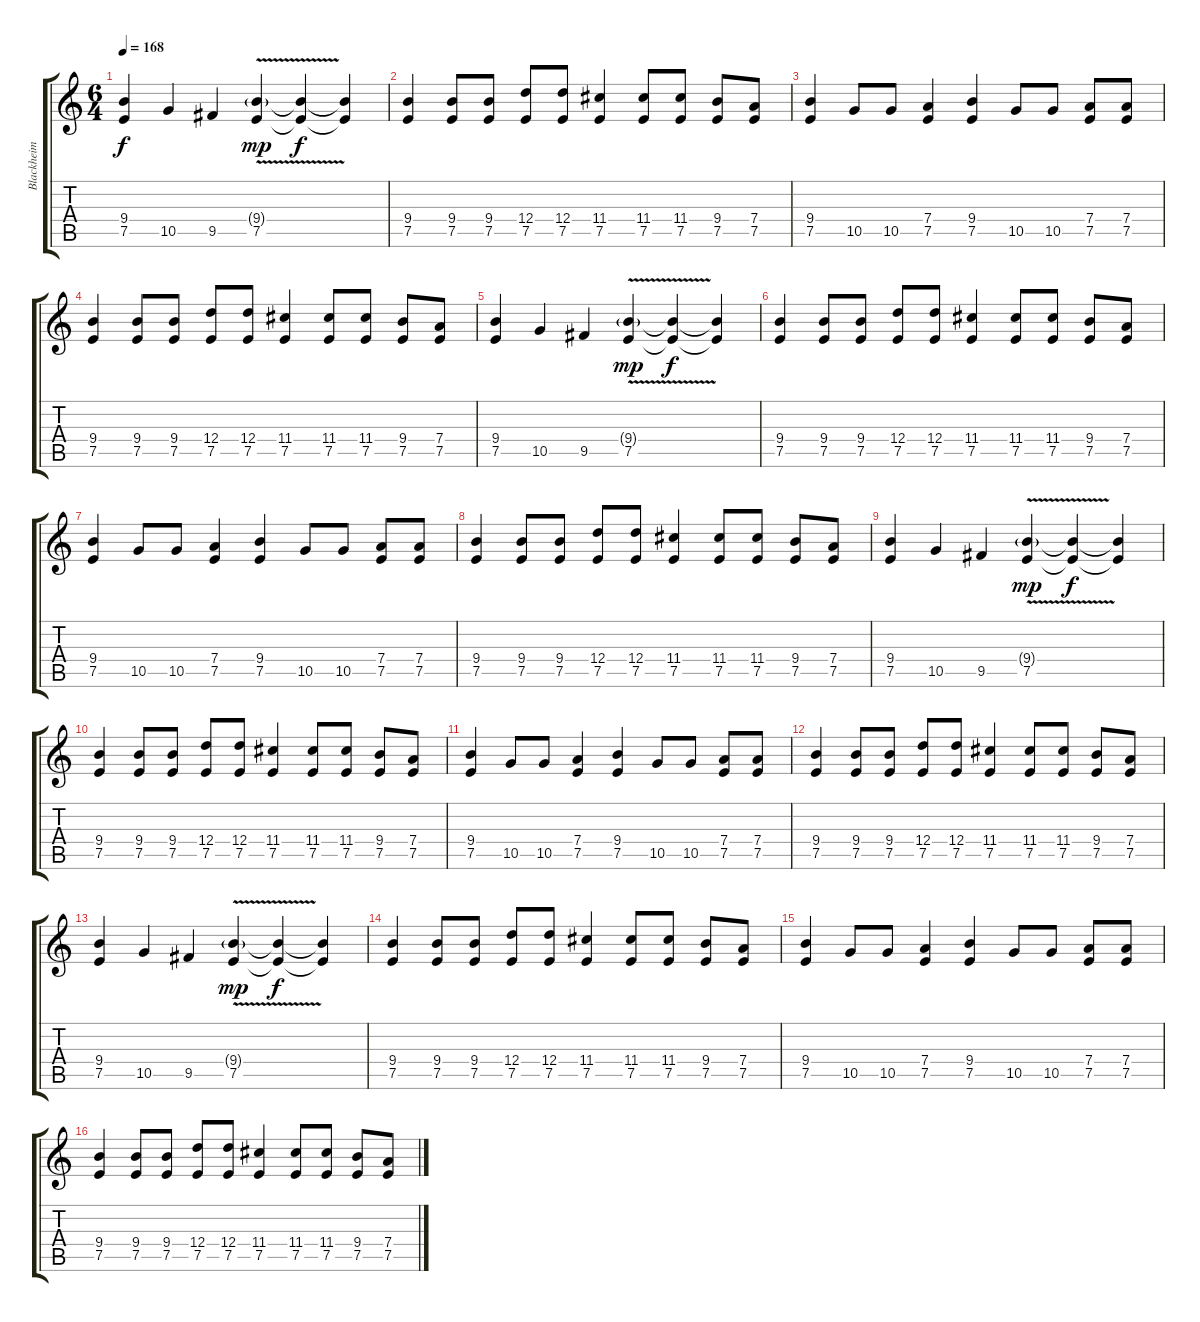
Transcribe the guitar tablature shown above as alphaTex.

\track ("Blackheim" "Blackheim") {instrument distortionguitar}
\staff {score tabs}
\tuning (E4 B3 G3 D3 A2 E2) {hide}
\ts (6 4)
\tempo 168
\clef g2
\ks c
(9.4 7.5).4{dy f} 10.5.4 9.5.4 (9.4{g} 7.5{v}).4{dy mp} (9.4{t} 7.5{t}).4{dy f} (9.4{t} 7.5{t}).4 |
(9.4 7.5).4 (9.4 7.5).8 (9.4 7.5).8 (12.4 7.5).8 (12.4 7.5).8 (11.4 7.5).4 (11.4 7.5).8 (11.4 7.5).8 (9.4 7.5).8 (7.4 7.5).8 |
(9.4 7.5).4 10.5.8 10.5.8 (7.4 7.5).4 (9.4 7.5).4 10.5.8 10.5.8 (7.4 7.5).8 (7.4 7.5).8 |
(9.4 7.5).4 (9.4 7.5).8 (9.4 7.5).8 (12.4 7.5).8 (12.4 7.5).8 (11.4 7.5).4 (11.4 7.5).8 (11.4 7.5).8 (9.4 7.5).8 (7.4 7.5).8 |
(9.4 7.5).4 10.5.4 9.5.4 (9.4{g} 7.5{v}).4{dy mp} (9.4{t} 7.5{t}).4{dy f} (9.4{t} 7.5{t}).4 |
(9.4 7.5).4 (9.4 7.5).8 (9.4 7.5).8 (12.4 7.5).8 (12.4 7.5).8 (11.4 7.5).4 (11.4 7.5).8 (11.4 7.5).8 (9.4 7.5).8 (7.4 7.5).8 |
(9.4 7.5).4 10.5.8 10.5.8 (7.4 7.5).4 (9.4 7.5).4 10.5.8 10.5.8 (7.4 7.5).8 (7.4 7.5).8 |
(9.4 7.5).4 (9.4 7.5).8 (9.4 7.5).8 (12.4 7.5).8 (12.4 7.5).8 (11.4 7.5).4 (11.4 7.5).8 (11.4 7.5).8 (9.4 7.5).8 (7.4 7.5).8 |
(9.4 7.5).4 10.5.4 9.5.4 (9.4{g} 7.5{v}).4{dy mp} (9.4{t} 7.5{t}).4{dy f} (9.4{t} 7.5{t}).4 |
(9.4 7.5).4 (9.4 7.5).8 (9.4 7.5).8 (12.4 7.5).8 (12.4 7.5).8 (11.4 7.5).4 (11.4 7.5).8 (11.4 7.5).8 (9.4 7.5).8 (7.4 7.5).8 |
(9.4 7.5).4 10.5.8 10.5.8 (7.4 7.5).4 (9.4 7.5).4 10.5.8 10.5.8 (7.4 7.5).8 (7.4 7.5).8 |
(9.4 7.5).4 (9.4 7.5).8 (9.4 7.5).8 (12.4 7.5).8 (12.4 7.5).8 (11.4 7.5).4 (11.4 7.5).8 (11.4 7.5).8 (9.4 7.5).8 (7.4 7.5).8 |
(9.4 7.5).4 10.5.4 9.5.4 (9.4{g} 7.5{v}).4{dy mp} (9.4{t} 7.5{t}).4{dy f} (9.4{t} 7.5{t}).4 |
(9.4 7.5).4 (9.4 7.5).8 (9.4 7.5).8 (12.4 7.5).8 (12.4 7.5).8 (11.4 7.5).4 (11.4 7.5).8 (11.4 7.5).8 (9.4 7.5).8 (7.4 7.5).8 |
(9.4 7.5).4 10.5.8 10.5.8 (7.4 7.5).4 (9.4 7.5).4 10.5.8 10.5.8 (7.4 7.5).8 (7.4 7.5).8 |
(9.4 7.5).4 (9.4 7.5).8 (9.4 7.5).8 (12.4 7.5).8 (12.4 7.5).8 (11.4 7.5).4 (11.4 7.5).8 (11.4 7.5).8 (9.4 7.5).8 (7.4 7.5).8
